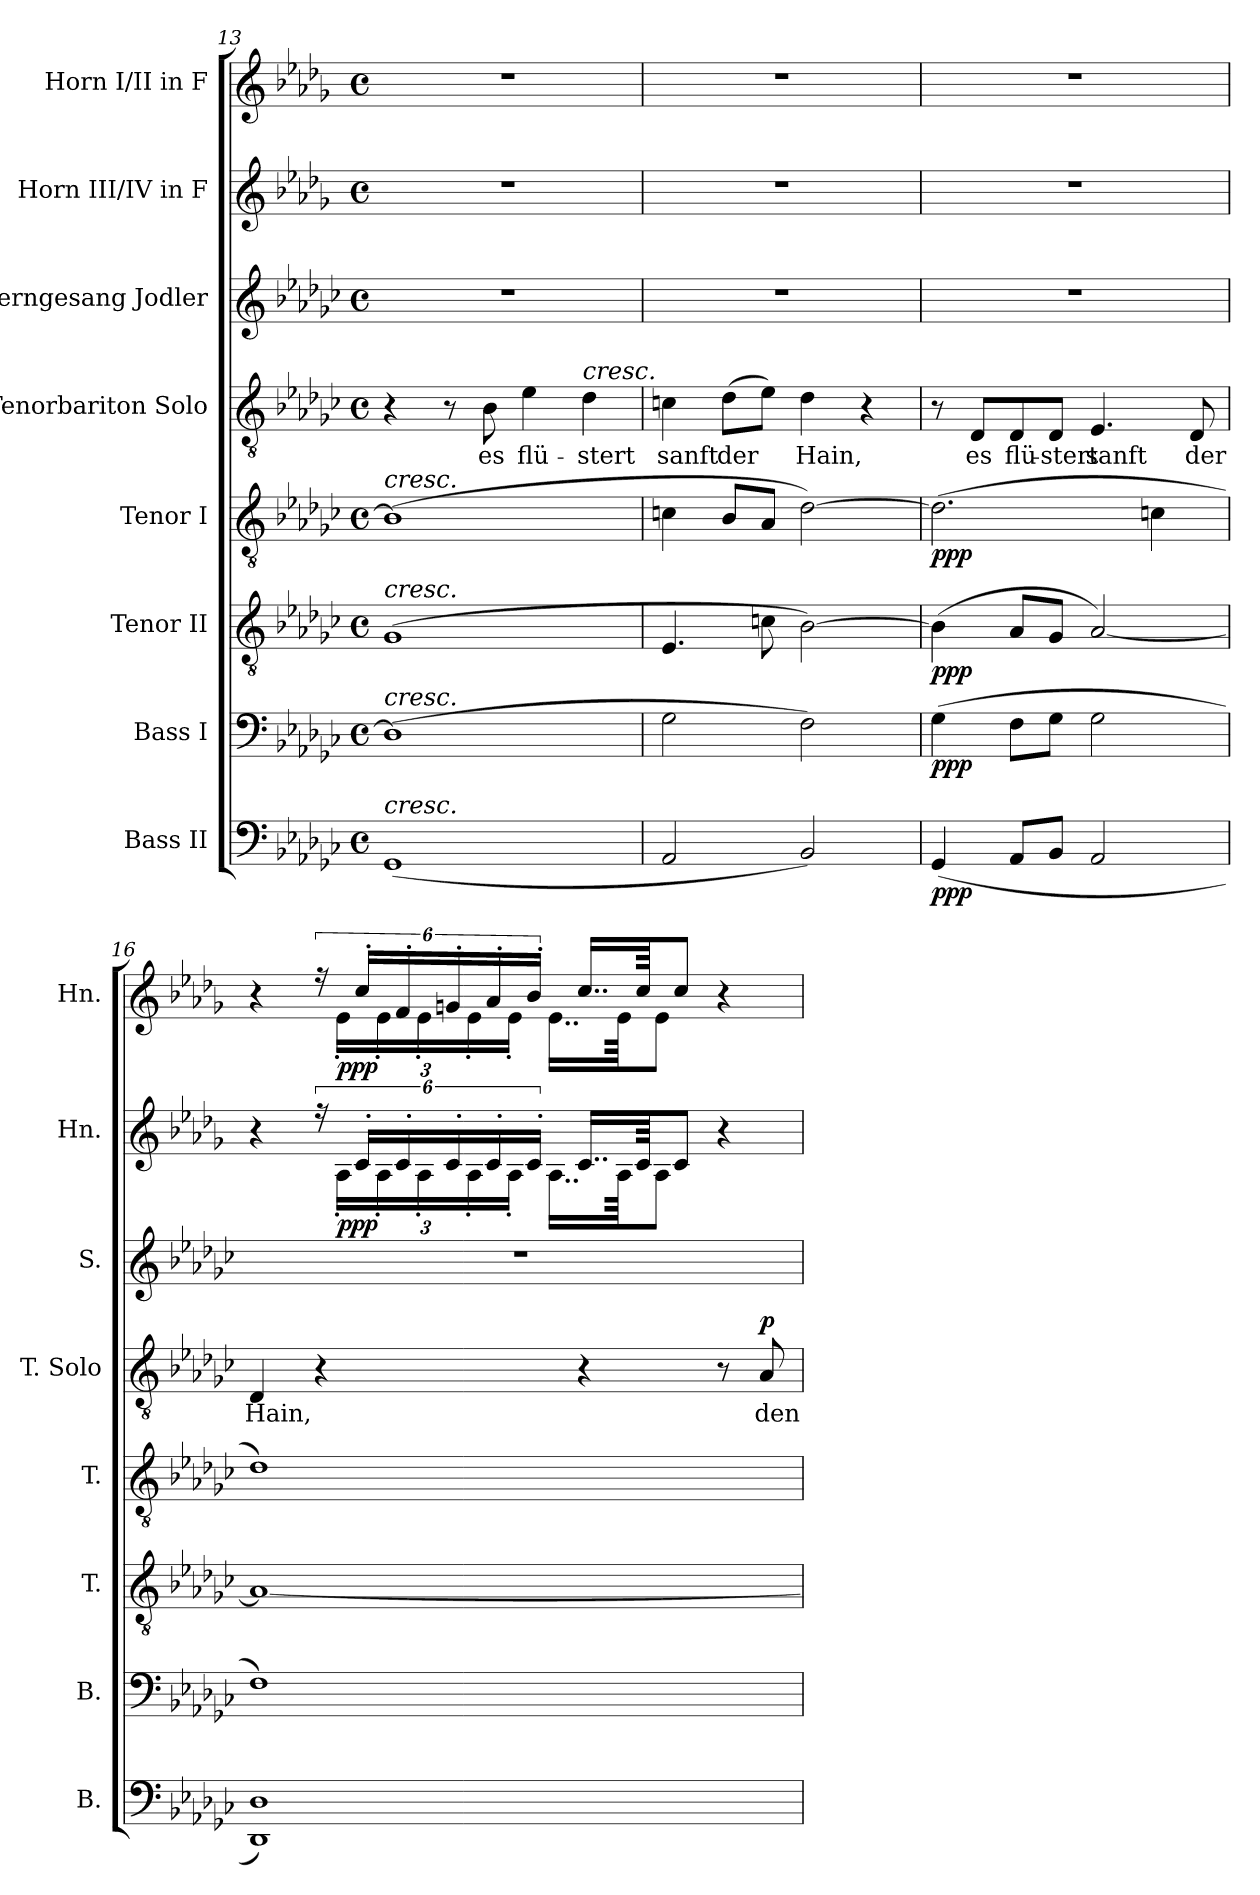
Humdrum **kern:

**kern	**dynam	**kern	**dynam	**kern	**dynam	**kern	**dynam	**kern	**text	**dynam	**kern	**kern	**dynam	**kern	**dynam
*part8	*part8	*part7	*part7	*part6	*part6	*part5	*part5	*part4	*part4	*part4	*part3	*part2	*part2	*part1	*part1
*staff8	*staff8	*staff7	*staff7	*staff6	*staff6	*staff5	*staff5	*staff4	*staff4	*staff4	*staff3	*staff2	*staff2	*staff1	*staff1
*I"Bass II	*	*I"Bass I	*	*I"Tenor II	*	*I"Tenor I	*	*I"Tenorbariton Solo	*	*	*I"Ferngesang Jodler	*I"Horn III/IV in F	*	*I"Horn I/II in F	*
*I'B.	*	*I'B.	*	*I'T.	*	*I'T.	*	*I'T. Solo	*	*	*I'S.	*I'Hn.	*	*I'Hn.	*
!!LO:LB:g=z
*clefF4	*	*clefF4	*	*clefGv2	*	*clefGv2	*	*clefGv2	*	*	*clefG2	*clefG2	*	*clefG2	*
*	*	*	*	*ITrd7c12	*	*ITrd7c12	*	*ITrd7c12	*	*	*	*ITrd4c7	*	*ITrd4c7	*
*k[b-e-a-d-g-c-]	*	*k[b-e-a-d-g-c-]	*	*k[b-e-a-d-g-c-]	*	*k[b-e-a-d-g-c-]	*	*k[b-e-a-d-g-c-]	*	*	*k[b-e-a-d-g-c-]	*k[b-e-a-d-g-c-]	*	*k[b-e-a-d-g-c-]	*
*G-:	*	*G-:	*	*G-:	*	*G-:	*	*G-:	*	*	*G-:	*G-:	*	*G-:	*
*M4/4	*	*M4/4	*	*M4/4	*	*M4/4	*	*M4/4	*	*	*M4/4	*M4/4	*	*M4/4	*
*met(c)	*	*met(c)	*	*met(c)	*	*met(c)	*	*met(c)	*	*	*met(c)	*met(c)	*	*met(c)	*
=13	=13	=13	=13	=13	=13	=13	=13	=13	=13	=13	=13	=13	=13	=13	=13
!	!	!	!	!	!	!LO:TX:a:i:t=cresc.	!	!	!	!	!	!	!	!	!
!	!	!	!	!LO:TX:a:i:t=cresc.	!	!	!	!	!	!	!	!	!	!	!
!	!	!LO:TX:a:i:t=cresc.	!	!	!	!	!	!	!	!	!	!	!	!	!
!LO:TX:a:i:t=cresc.	!	!	!	!	!	!	!	!	!	!	!	!	!	!	!
(>1GG-	.	(>1D-]	.	(>1GG-	.	(>1BB-]	.	4r	.	.	1r	1r	.	1r	.
.	.	.	.	.	.	.	.	8r	.	.	.	.	.	.	.
!	!	!	!	!	!	!	!	!	!LO:LY:b	!	!	!	!	!	!
.	.	.	.	.	.	.	.	8BB-\	es	.	.	.	.	.	.
!	!	!	!	!	!	!	!	!	!LO:LY:b	!	!	!	!	!	!
.	.	.	.	.	.	.	.	4E-\	flü-	.	.	.	.	.	.
!	!	!	!	!	!	!	!	!LO:TX:a:i:t=cresc.	!	!	!	!	!	!	!
!	!	!	!	!	!	!	!	!	!LO:LY:b	!	!	!	!	!	!
.	.	.	.	.	.	.	.	4D-\	-stert	.	.	.	.	.	.
=14	=14	=14	=14	=14	=14	=14	=14	=14	=14	=14	=14	=14	=14	=14	=14
!	!	!	!	!	!	!	!	!	!LO:LY:b	!	!	!	!	!	!
2AA-/	.	2G-\	.	4.EE-/	.	4Cn\	.	4Cn\	sanft	.	1r	1r	.	1r	.
!	!	!	!	!	!	!	!	!	!LO:LY:b	!	!	!	!	!	!
.	.	.	.	.	.	8BB-/L	.	(>8D-\L	der	.	.	.	.	.	.
.	.	.	.	8Cn\	.	8AA-/J	.	8E-\J)	.	.	.	.	.	.	.
!	!	!	!	!	!	!	!	!	!LO:LY:b	!	!	!	!	!	!
2BB-/)	.	2F\)	.	[2BB-\)	.	[2D-\)	.	4D-\	Hain,	.	.	.	.	.	.
.	.	.	.	.	.	.	.	4r	.	.	.	.	.	.	.
=15	=15	=15	=15	=15	=15	=15	=15	=15	=15	=15	=15	=15	=15	=15	=15
!	!LO:DY:b	!	!LO:DY:b	!	!LO:DY:b	!	!LO:DY:b	!	!	!	!	!	!	!	!
(<4GG-/	ppp	(>4G-\	ppp	(>4BB-\]	ppp	(>2.D-\]	ppp	8r	.	.	1r	1r	.	1r	.
!	!	!	!	!	!	!	!	!	!LO:LY:b	!	!	!	!	!	!
.	.	.	.	.	.	.	.	8DD-/L	es	.	.	.	.	.	.
!	!	!	!	!	!	!	!	!	!LO:LY:b	!	!	!	!	!	!
8AA-/L	.	8F\L	.	8AA-/L	.	.	.	8DD-/	flü-	.	.	.	.	.	.
!	!	!	!	!	!	!	!	!	!LO:LY:b	!	!	!	!	!	!
8BB-/J	.	8G-\J	.	8GG-/J	.	.	.	8DD-/J	-stert	.	.	.	.	.	.
!	!	!	!	!	!	!	!	!	!LO:LY:b	!	!	!	!	!	!
2AA-/	.	2G-\	.	[2AA-/)	.	.	.	4.EE-/	sanft	.	.	.	.	.	.
.	.	.	.	.	.	4Cn\	.	.	.	.	.	.	.	.	.
!	!	!	!	!	!	!	!	!	!LO:LY:b	!	!	!	!	!	!
.	.	.	.	.	.	.	.	8DD-/	der	.	.	.	.	.	.
=16	=16	=16	=16	=16	=16	=16	=16	=16	=16	=16	=16	=16	=16	=16	=16
!	!	!	!	!	!	!	!	!	!LO:LY:b	!	!	!	!	!	!
*	*	*	*	*	*	*	*	*	*	*	*	*^	*	*^	*
1DD- 1D-)	.	1F)	.	1AA-_	.	1D-)	.	4DD-/	Hain,	.	1r	4r	1920%559ryy	.	4r	1920%559ryy	.
.	.	.	.	.	.	.	.	4r	.	.	.	24r	.	.	24r	.	.
*	*	*	*	*	*	*	*	*	*	*	*	*	*Xbrackettup	*	*	*Xbrackettup	*
.	.	.	.	.	.	.	.	.	.	.	.	.	24D-'\LL	.	.	24A-'\LL	.
!	!	!	!	!	!	!	!	!	!	!	!	!	!	!LO:DY:b	!	!	!LO:DY:b
.	.	.	.	.	.	.	.	.	.	.	.	24F'/LL	.	ppp	24f'/LL	.	ppp
.	.	.	.	.	.	.	.	.	.	.	.	.	24D-'\	.	.	24A-'\	.
.	.	.	.	.	.	.	.	.	.	.	.	24F'/	.	.	24B-'/	.	.
.	.	.	.	.	.	.	.	.	.	.	.	.	24D-'\	.	.	24A-'\	.
.	.	.	.	.	.	.	.	.	.	.	.	24F'/	.	.	24cn'/	.	.
.	.	.	.	.	.	.	.	.	.	.	.	.	24D-'\	.	.	24A-'\	.
.	.	.	.	.	.	.	.	.	.	.	.	24F'/	.	.	24d-'/	.	.
.	.	.	.	.	.	.	.	.	.	.	.	.	24D-'\JJ	.	.	24A-'\JJ	.
.	.	.	.	.	.	.	.	.	.	.	.	24F'/JJ	.	.	24e-'/JJ	.	.
.	.	.	.	.	.	.	.	.	.	.	.	.	16..D-\LL	.	.	16..A-\LL	.
.	.	.	.	.	.	.	.	4r	.	.	.	16..F/LL	.	.	16..f/LL	.	.
.	.	.	.	.	.	.	.	.	.	.	.	.	64D-\JKK	.	.	64A-\JKK	.
.	.	.	.	.	.	.	.	.	.	.	.	64F/JKK	.	.	64f/JKK	.	.
.	.	.	.	.	.	.	.	.	.	.	.	.	8D-\J	.	.	8A-\J	.
.	.	.	.	.	.	.	.	.	.	.	.	8F/J	.	.	8f/J	.	.
.	.	.	.	.	.	.	.	.	.	.	.	.	4ryy	.	.	1920%481ryy	.
.	.	.	.	.	.	.	.	8r	.	.	.	4r	.	.	4r	.	.
!	!	!	!	!	!	!	!	!	!LO:LY:b	!LO:DY:b	!	!	!	!	!	!	!
.	.	.	.	.	.	.	.	8AA-/	den	p	.	.	.	.	.	.	.
.	.	.	.	.	.	.	.	.	.	.	.	.	1920ryy	.	.	.	.
*	*	*	*	*	*	*	*	*	*	*	*	*v	*v	*	*	*	*
*	*	*	*	*	*	*	*	*	*	*	*	*	*	*v	*v	*
=	=	=	=	=	=	=	=	=	=	=	=	=	=	=	=
*-	*-	*-	*-	*-	*-	*-	*-	*-	*-	*-	*-	*-	*-	*-	*-
